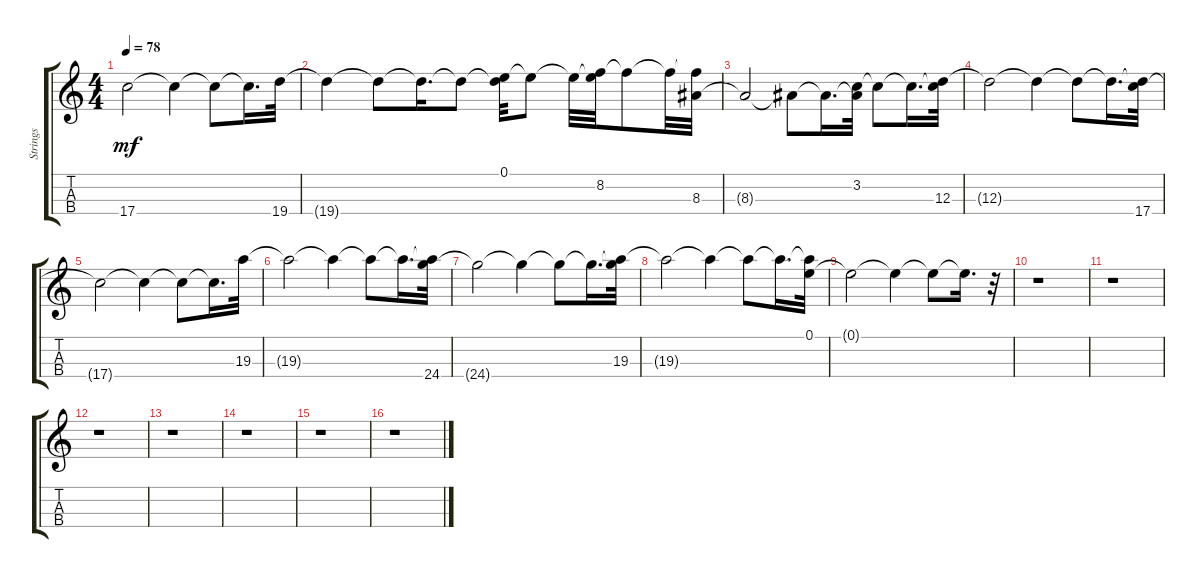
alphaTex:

\track ("Strings             " "Strings   ") {instrument violin}
\staff {score tabs}
\tuning (E5 A4 D4 G3) {hide}
\ts (4 4)
\tempo 78
\clef g2
\ks c
17.4{t}.2{dy mf} 17.4{t}.4 17.4{t}.8 17.4{t}.16{d} 19.4.32 |
19.4{t}.4 19.4{t}.8 19.4{t}.16{d} 19.4{t}.8 (0.1 19.4{t}).32 0.1{t}.8 0.1{t}.32 (0.1{t} 8.2).32 8.2{t}.8 8.2{t}.32 (8.2{t} 8.3).32 |
8.3{t}.2 8.3{t}.8 8.3{t}.16{d} (3.2 8.3{t}).32 3.2{t}.8 3.2{t}.16{d} (3.2{t} 12.3).32 |
12.3{t}.2 12.3{t}.4 12.3{t}.8 12.3{t}.16{d} (12.3{t} 17.4).32 |
17.4{t}.2 17.4{t}.4 17.4{t}.8 17.4{t}.16{d} 19.3.32 |
19.3{t}.2 19.3{t}.4 19.3{t}.8 19.3{t}.16{d} (19.3{t} 24.4).32 |
24.4{t}.2 24.4{t}.4 24.4{t}.8 24.4{t}.16{d} (19.3 24.4{t}).32 |
19.3{t}.2 19.3{t}.4 19.3{t}.8 19.3{t}.16{d} (0.1 19.3{t}).32 |
0.1{t}.2 0.1{t}.4 0.1{t}.8 0.1{t}.16{d} r.32 |
r.1 |
r.1 |
r.1 |
r.1 |
r.1 |
r.1 |
r.1
